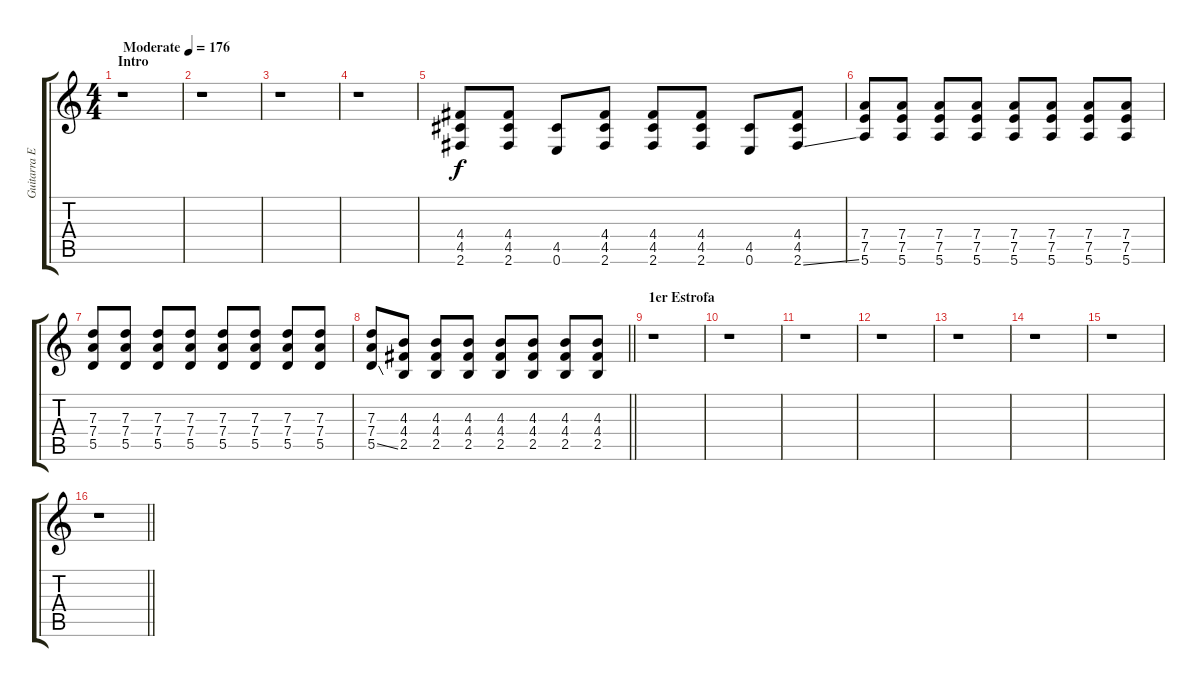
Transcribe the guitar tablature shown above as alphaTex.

\track ("Guitarra Extra" "Guitarra E") {instrument distortionguitar}
\staff {score tabs}
\tuning (E4 B3 G3 D3 A2 E2) {hide}
\ts (4 4)
\section ("" "Intro")
\tempo (176 "Moderate")
\clef g2
\ks c
r.1{dy f instrument distortionguitar} |
r.1 |
r.1 |
r.1 |
(4.4 4.5 2.6).8{volume 10 balance 2} (4.4 4.5 2.6).8 (4.5 0.6).8 (4.4 4.5 2.6).8 (4.4 4.5 2.6).8 (4.4 4.5 2.6).8 (4.5 0.6).8 (4.4 4.5 2.6{ss}).8 |
(7.4 7.5 5.6).8 (7.4 7.5 5.6).8 (7.4 7.5 5.6).8 (7.4 7.5 5.6).8 (7.4 7.5 5.6).8 (7.4 7.5 5.6).8 (7.4 7.5 5.6).8 (7.4 7.5 5.6).8 |
(7.3 7.4 5.5).8 (7.3 7.4 5.5).8 (7.3 7.4 5.5).8 (7.3 7.4 5.5).8 (7.3 7.4 5.5).8 (7.3 7.4 5.5).8 (7.3 7.4 5.5).8 (7.3 7.4 5.5).8 |
\barLineRight lightlight
(7.3 7.4 5.5{ss}).8 (4.3 4.4 2.5).8 (4.3 4.4 2.5).8 (4.3 4.4 2.5).8 (4.3 4.4 2.5).8 (4.3 4.4 2.5).8 (4.3 4.4 2.5).8 (4.3 4.4 2.5).8 |
\section ("" "1er Estrofa")
r.1 |
r.1 |
r.1 |
r.1 |
r.1 |
r.1 |
r.1 |
\barLineRight lightlight
r.1
